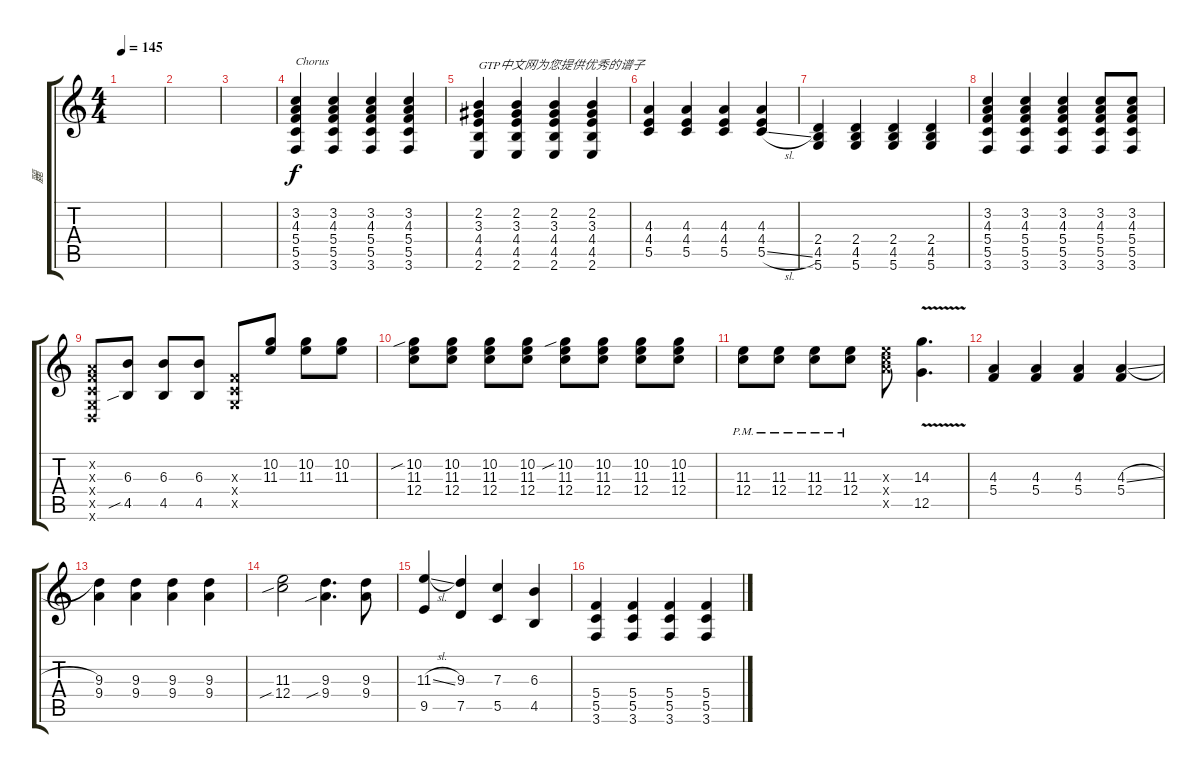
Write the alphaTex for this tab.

\track ("麗" "麗") {instrument acousticguitarnylon}
\staff {score tabs}
\tuning (D4 A3 F3 C3 G2 D2) {hide}
\ts (4 4)
\tempo 145
\clef g2
\ks c
|
|
|
(3.2 4.3 5.4 5.5 3.6).4{txt "Chorus" instrument distortionguitar} (3.2 4.3 5.4 5.5 3.6).4 (3.2 4.3 5.4 5.5 3.6).4 (3.2 4.3 5.4 5.5 3.6).4 |
(2.2 3.3 4.4 4.5 2.6).4{txt "GTP中文网为您提供优秀的谱子"} (2.2 3.3 4.4 4.5 2.6).4 (2.2 3.3 4.4 4.5 2.6).4 (2.2 3.3 4.4 4.5 2.6).4 |
(4.3 4.4 5.5).4 (4.3 4.4 5.5).4 (4.3 4.4 5.5).4 (4.3 4.4 5.5{sl}).4 |
(2.4 4.5 5.6).4 (2.4 4.5 5.6).4 (2.4 4.5 5.6).4 (2.4 4.5 5.6).4 |
(3.2 4.3 5.4 5.5 3.6).4 (3.2 4.3 5.4 5.5 3.6).4 (3.2 4.3 5.4 5.5 3.6).4 (3.2 4.3 5.4 5.5 3.6).8 (3.2 4.3 5.4 5.5 3.6).8 |
(0.2{x} 0.3{x} 0.4{x} 0.5{x} 0.6{x}).8 (6.3 4.5{sib}).8 (6.3 4.5).8 (6.3 4.5).8 (0.3{x} 0.4{x} 0.5{x}).8 (10.2 11.3).8 (10.2 11.3).8 (10.2 11.3).8 |
(10.2{sib} 11.3 12.4).8 (10.2 11.3 12.4).8 (10.2 11.3 12.4).8 (10.2 11.3 12.4).8 (10.2{sib} 11.3 12.4).8 (10.2 11.3 12.4).8 (10.2 11.3 12.4).8 (10.2 11.3 12.4).8 |
(11.3{pm} 12.4{pm}).8 (11.3{pm} 12.4{pm}).8 (11.3{pm} 12.4{pm}).8 (11.3{pm} 12.4{pm}).8 (11.3{x} 12.4{x} 14.5{x}).8 (14.3{v} 12.5{v}).4{d} |
(4.3 5.4).4 (4.3 5.4).4 (4.3 5.4).4 (4.3{sl} 5.4).4 |
(9.3 9.4).4 (9.3 9.4).4 (9.3 9.4).4 (9.3 9.4).4 |
(11.3 12.4{sib}).2 (9.3 9.4{sib}).4{d} (9.3 9.4).8 |
(11.3{sl} 9.5).4 (9.3 7.5).4 (7.3 5.5).4 (6.3 4.5).4 |
(5.4 5.5 3.6).4 (5.4 5.5 3.6).4 (5.4 5.5 3.6).4 (5.4 5.5 3.6).4
